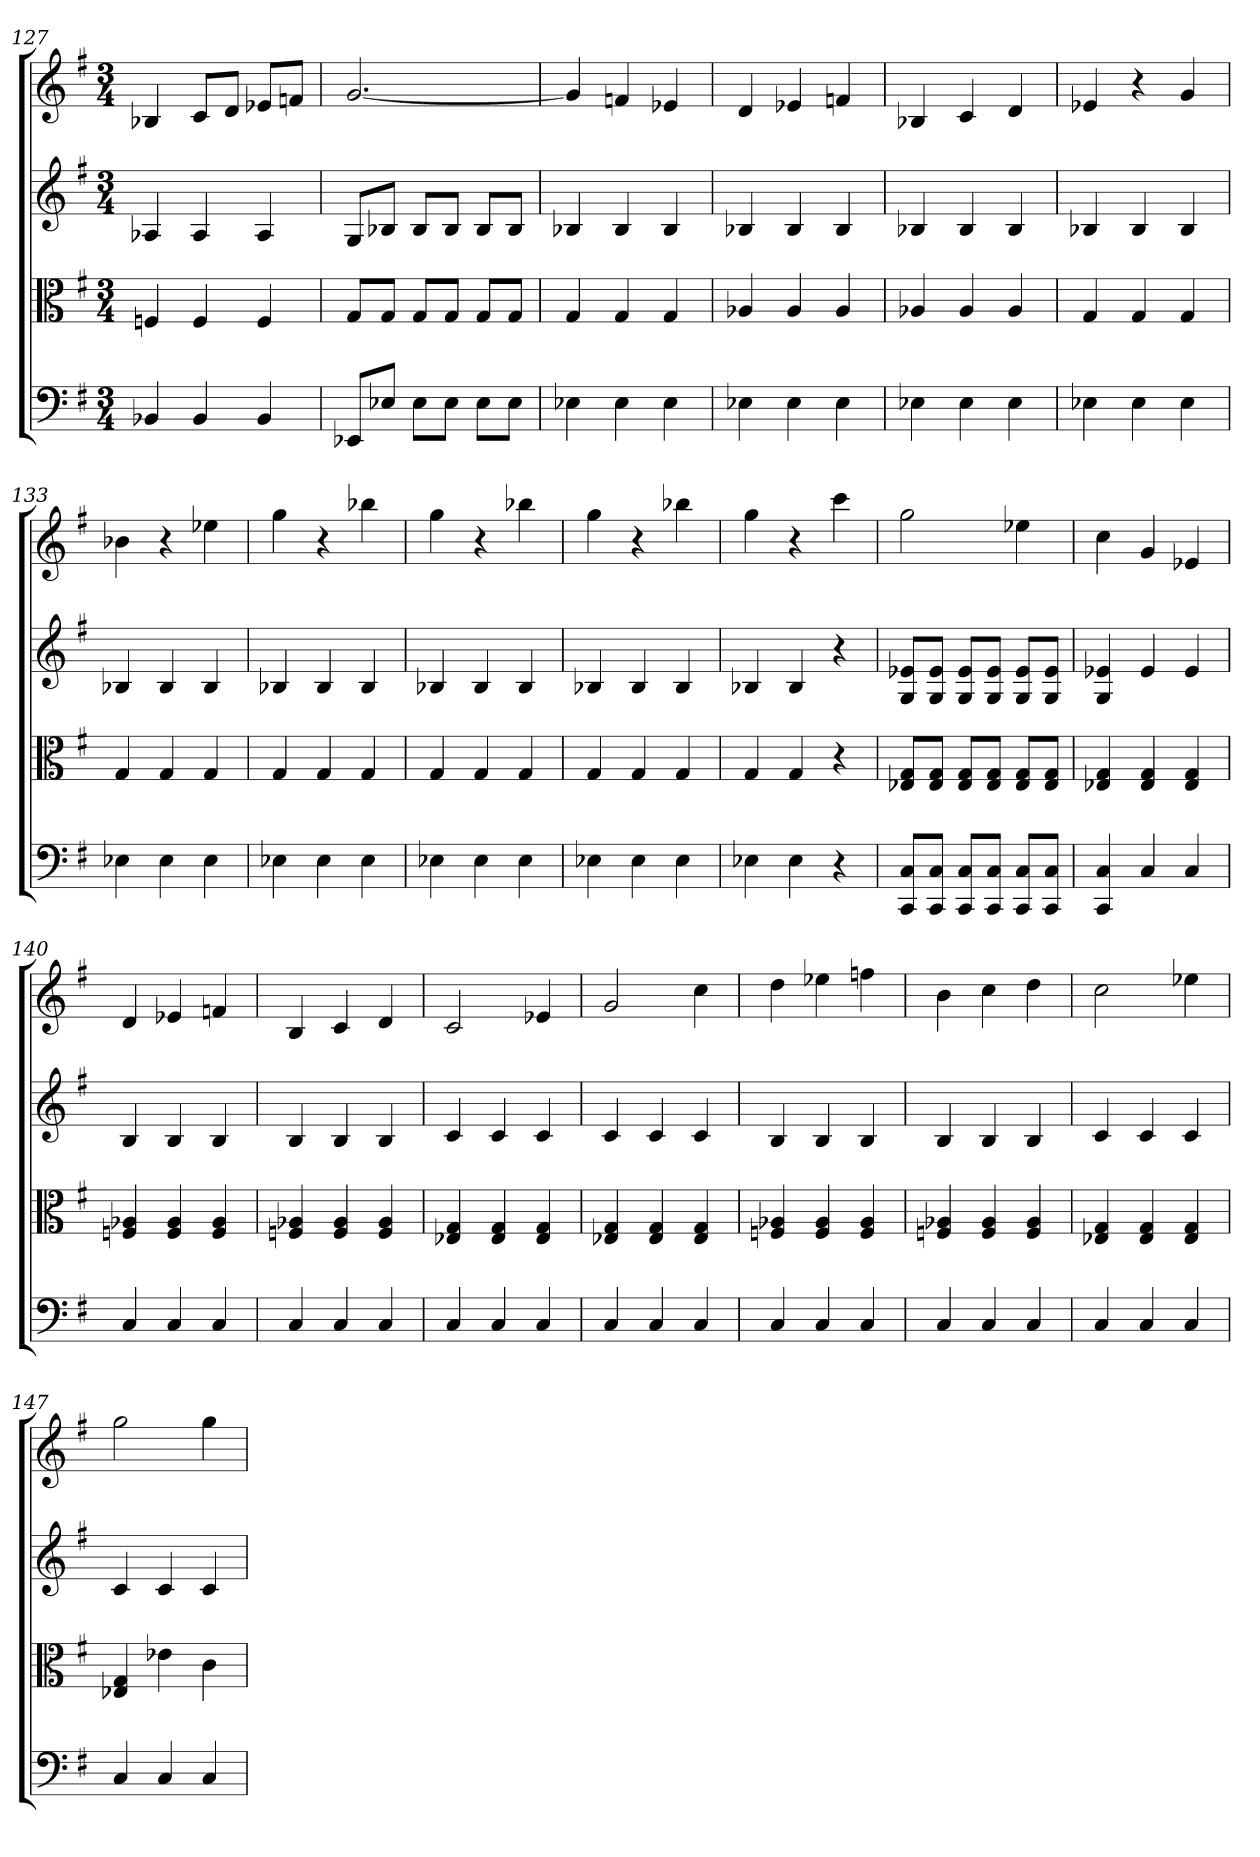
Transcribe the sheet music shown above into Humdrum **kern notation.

**kern	**kern	**kern	**kern
*part4	*part3	*part2	*part1
*staff4	*staff3	*staff2	*staff1
*clefF4	*clefC3	*	*
*k[f#]	*k[f#]	*k[f#]	*k[f#]
*G:	*G:	*G:	*G:
*M3/4	*M3/4	*M3/4	*M3/4
=127	=127	=127	=127
4BB-X	4Fn	4A-X	4B-X
4BB-	4F	4A-	8cL
.	.	.	8dJ
4BB-	4F	4A-	8e-XL
.	.	.	8fnJ
=128	=128	=128	=128
8EE-X/L	8G/L	8GL	[2.g
8E-X/J	8G/J	8B-XJ	.
8E-\L	8G/L	8B-L	.
8E-\J	8G/J	8B-J	.
8E-\L	8G/L	8B-L	.
8E-\J	8G/J	8B-J	.
=129	=129	=129	=129
4E-X	4G	4B-X	4g]
4E-	4G	4B-	4fn
4E-	4G	4B-	4e-X
=130	=130	=130	=130
4E-X	4A-X	4B-X	4d
4E-	4A-	4B-	4e-X
4E-	4A-	4B-	4fn
=131	=131	=131	=131
4E-X	4A-X	4B-X	4B-X
4E-	4A-	4B-	4c
4E-	4A-	4B-	4d
=132	=132	=132	=132
4E-X	4G	4B-X	4e-X
4E-	4G	4B-	4r
4E-	4G	4B-	4g
=133	=133	=133	=133
4E-X	4G	4B-X	4b-X
4E-	4G	4B-	4r
4E-	4G	4B-	4ee-X
=134	=134	=134	=134
4E-X	4G	4B-X	4gg
4E-	4G	4B-	4r
4E-	4G	4B-	4bb-X
=135	=135	=135	=135
4E-X	4G	4B-X	4gg
4E-	4G	4B-	4r
4E-	4G	4B-	4bb-X
=136	=136	=136	=136
4E-X	4G	4B-X	4gg
4E-	4G	4B-	4r
4E-	4G	4B-	4bb-X
=137	=137	=137	=137
4E-X	4G	4B-X	4gg
4E-	4G	4B-	4r
4r	4r	4r	4ccc
=138	=138	=138	=138
8CC/ 8C/L	8E-X/ 8G/L	8G 8e-XL	2gg
8CC/ 8C/J	8E-/ 8G/J	8G 8e-J	.
8CC/ 8C/L	8E-/ 8G/L	8G 8e-L	.
8CC/ 8C/J	8E-/ 8G/J	8G 8e-J	.
8CC/ 8C/L	8E-/ 8G/L	8G 8e-L	4ee-X
8CC/ 8C/J	8E-/ 8G/J	8G 8e-J	.
=139	=139	=139	=139
4CC 4C	4E-X 4G	4G 4e-X	4cc
4C	4E- 4G	4e-	4g
4C	4E- 4G	4e-	4e-X
=140	=140	=140	=140
4C	4Fn 4A-X	4B	4d
4C	4F 4A-	4B	4e-X
4C	4F 4A-	4B	4fn
=141	=141	=141	=141
4C	4Fn 4A-X	4B	4B
4C	4F 4A-	4B	4c
4C	4F 4A-	4B	4d
=142	=142	=142	=142
4C	4E-X 4G	4c	2c
4C	4E- 4G	4c	.
4C	4E- 4G	4c	4e-X
=143	=143	=143	=143
4C	4E-X 4G	4c	2g
4C	4E- 4G	4c	.
4C	4E- 4G	4c	4cc
=144	=144	=144	=144
4C	4Fn 4A-X	4B	4dd
4C	4F 4A-	4B	4ee-X
4C	4F 4A-	4B	4ffn
=145	=145	=145	=145
4C	4Fn 4A-X	4B	4b
4C	4F 4A-	4B	4cc
4C	4F 4A-	4B	4dd
=146	=146	=146	=146
4C	4E-X 4G	4c	2cc
4C	4E- 4G	4c	.
4C	4E- 4G	4c	4ee-X
=147	=147	=147	=147
4C	4E-X 4G	4c	2gg
4C	4e-X	4c	.
4C	4c	4c	4gg
=	=	=	=
*-	*-	*-	*-
